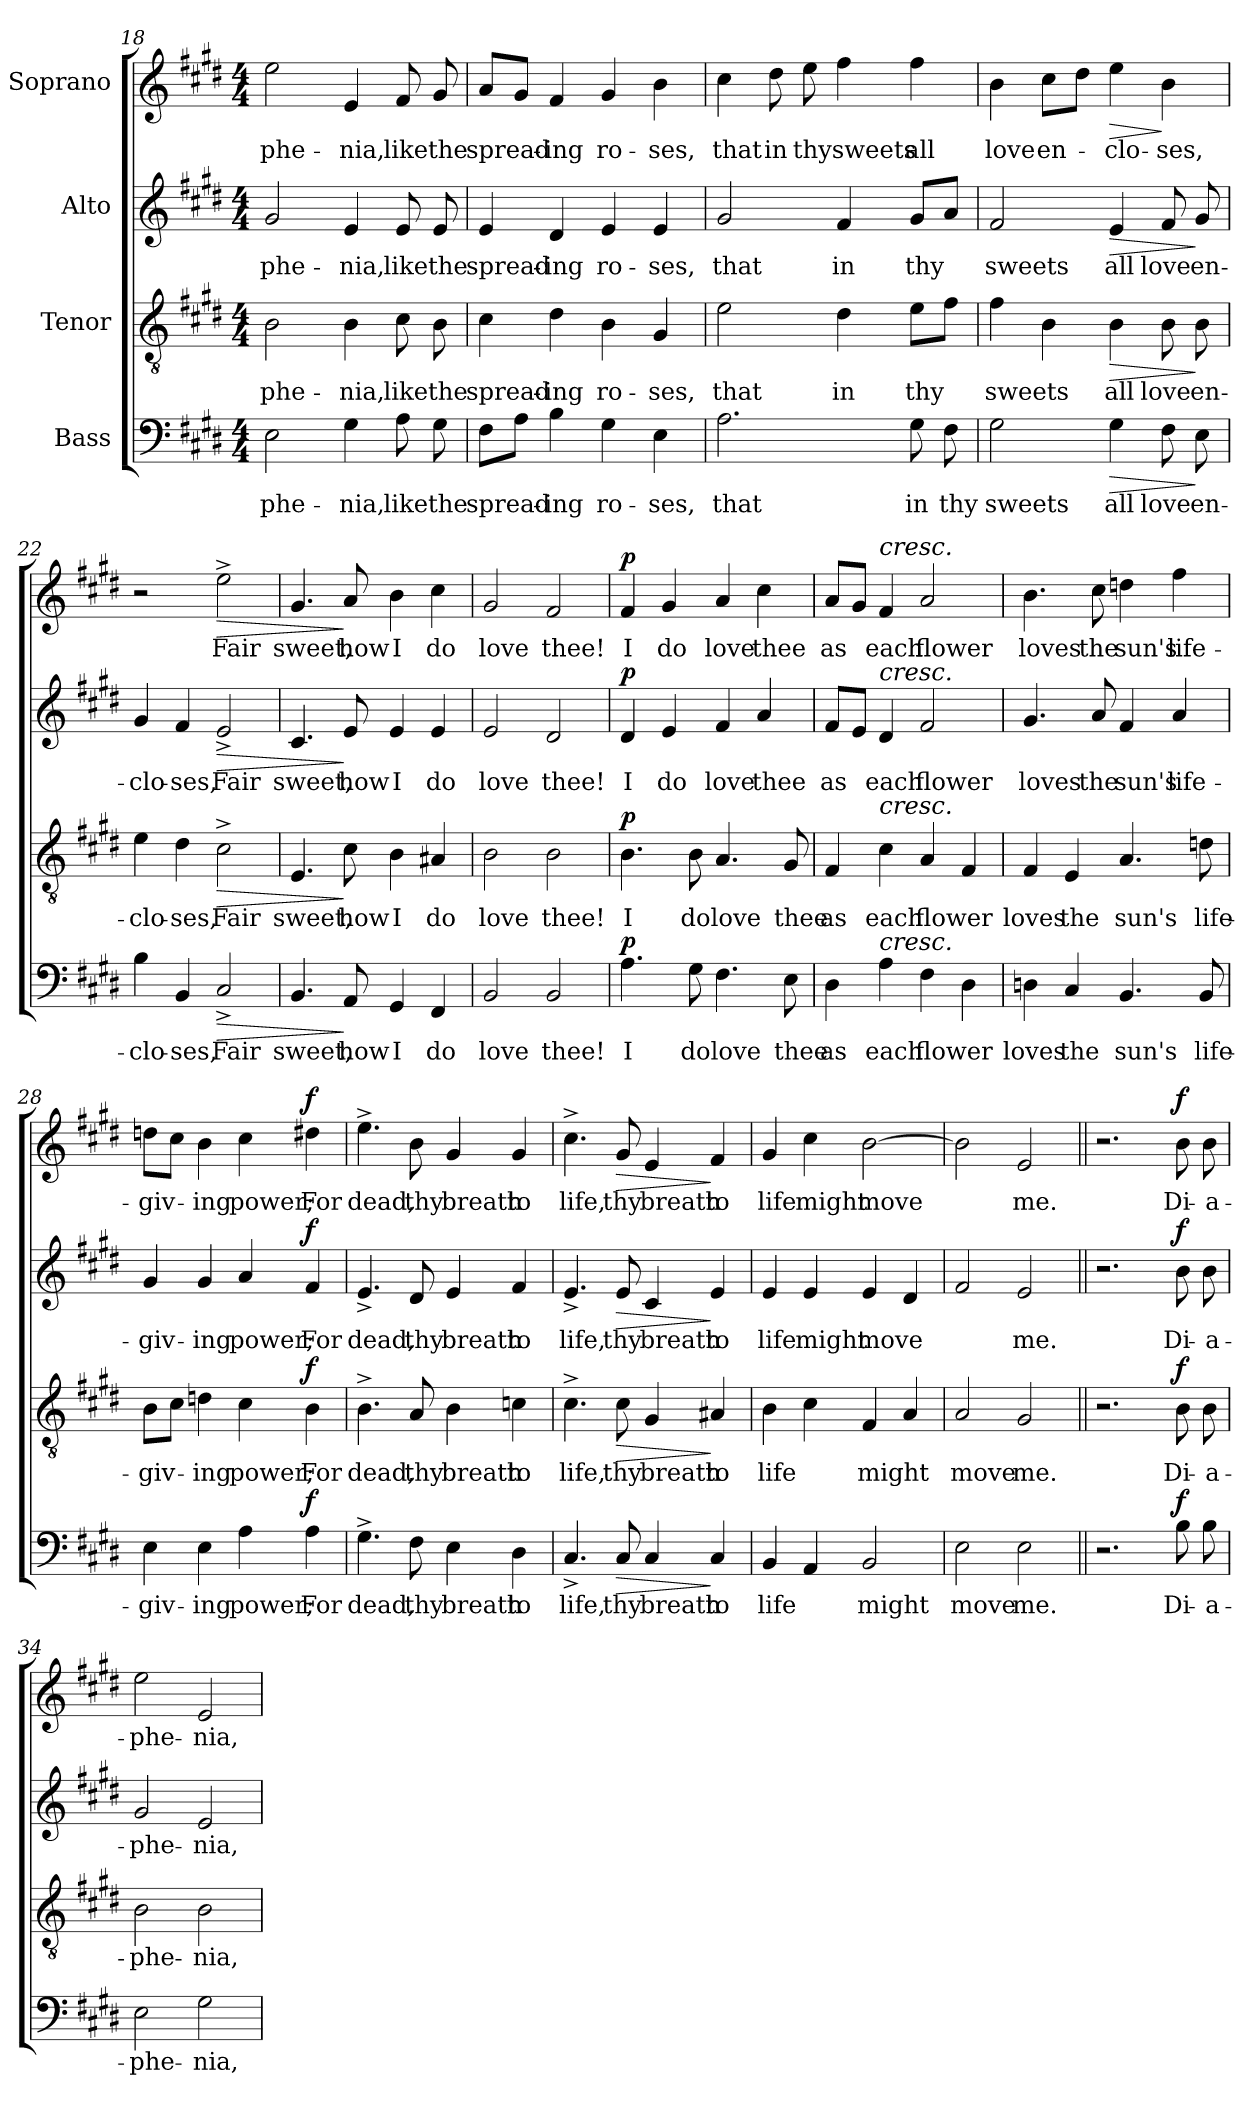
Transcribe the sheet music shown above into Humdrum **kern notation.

**kern	**text	**dynam	**kern	**text	**dynam	**kern	**text	**dynam	**kern	**text	**dynam
*part4	*part4	*part4	*part3	*part3	*part3	*part2	*part2	*part2	*part1	*part1	*part1
*staff4	*staff4	*staff4	*staff3	*staff3	*staff3	*staff2	*staff2	*staff2	*staff1	*staff1	*staff1
*I"Bass	*	*	*I"Tenor	*	*	*I"Alto	*	*	*I"Soprano	*	*
*clefF4	*	*	*clefGv2	*	*	*clefG2	*	*	*clefG2	*	*
*k[f#c#g#d#]	*	*	*k[f#c#g#d#]	*	*	*k[f#c#g#d#]	*	*	*k[f#c#g#d#]	*	*
*E:	*	*	*E:	*	*	*E:	*	*	*E:	*	*
*M4/4	*	*	*M4/4	*	*	*M4/4	*	*	*M4/4	*	*
=18	=18	=18	=18	=18	=18	=18	=18	=18	=18	=18	=18
!	!LO:LY:b	!	!	!LO:LY:b	!	!	!LO:LY:b	!	!	!LO:LY:b	!
2E\	-phe-	.	2B\	-phe-	.	2g#/	-phe-	.	2ee\	-phe-	.
!	!LO:LY:b	!	!	!LO:LY:b	!	!	!LO:LY:b	!	!	!LO:LY:b	!
4G#\	-nia,	.	4B\	-nia,	.	4e/	-nia,	.	4e/	-nia,	.
!	!LO:LY:b	!	!	!LO:LY:b	!	!	!LO:LY:b	!	!	!LO:LY:b	!
8A\	like	.	8c#\	like	.	8e/	like	.	8f#/	like	.
!	!LO:LY:b	!	!	!LO:LY:b	!	!	!LO:LY:b	!	!	!LO:LY:b	!
8G#\	the	.	8B\	the	.	8e/	the	.	8g#/	the	.
=19	=19	=19	=19	=19	=19	=19	=19	=19	=19	=19	=19
!	!LO:LY:b	!	!	!LO:LY:b	!	!	!LO:LY:b	!	!	!LO:LY:b	!
8F#\L	spread-	.	4c#\	spread-	.	4e/	spread-	.	8a/L	spread-	.
8A\J	.	.	.	.	.	.	.	.	8g#/J	.	.
!	!LO:LY:b	!	!	!LO:LY:b	!	!	!LO:LY:b	!	!	!LO:LY:b	!
4B\	-ing	.	4d#\	-ing	.	4d#/	-ing	.	4f#/	-ing	.
!	!LO:LY:b	!	!	!LO:LY:b	!	!	!LO:LY:b	!	!	!LO:LY:b	!
4G#\	ro-	.	4B\	ro-	.	4e/	ro-	.	4g#/	ro-	.
!	!LO:LY:b	!	!	!LO:LY:b	!	!	!LO:LY:b	!	!	!LO:LY:b	!
4E\	-ses,	.	4G#/	-ses,	.	4e/	-ses,	.	4b\	-ses,	.
=20	=20	=20	=20	=20	=20	=20	=20	=20	=20	=20	=20
!	!LO:LY:b	!	!	!LO:LY:b	!	!	!LO:LY:b	!	!	!LO:LY:b	!
2.A\	that	.	2e\	that	.	2g#/	that	.	4cc#\	that	.
!	!	!	!	!	!	!	!	!	!	!LO:LY:b	!
.	.	.	.	.	.	.	.	.	8dd#\	in	.
!	!	!	!	!	!	!	!	!	!	!LO:LY:b	!
.	.	.	.	.	.	.	.	.	8ee\	thy	.
!	!	!	!	!LO:LY:b	!	!	!LO:LY:b	!	!	!LO:LY:b	!
.	.	.	4d#\	in	.	4f#/	in	.	4ff#\	sweets	.
!	!LO:LY:b	!	!	!LO:LY:b	!	!	!LO:LY:b	!	!	!LO:LY:b	!
8G#\	in	.	8e\L	thy	.	8g#/L	thy	.	4ff#\	all	.
!	!LO:LY:b	!	!	!	!	!	!	!	!	!	!
8F#\	thy	.	8f#\J	.	.	8a/J	.	.	.	.	.
!!LO:LB:g=z
=21	=21	=21	=21	=21	=21	=21	=21	=21	=21	=21	=21
!	!LO:LY:b	!	!	!LO:LY:b	!	!	!LO:LY:b	!	!	!LO:LY:b	!
2G#\	sweets	.	4f#\	sweets	.	2f#/	sweets	.	4b\	love	.
!	!	!	!	!	!	!	!	!	!	!LO:LY:b	!
.	.	.	4B\	.	.	.	.	.	8cc#\L	en-	.
.	.	.	.	.	.	.	.	.	8dd#\J	.	.
!	!LO:LY:b	!LO:HP:b	!	!LO:LY:b	!LO:HP:b	!	!LO:LY:b	!LO:HP:b	!	!LO:LY:b	!LO:HP:b
4G#\	all	>	4B\	all	>	4e/	all	>	4ee\	-clo-	>
!	!LO:LY:b	!	!	!LO:LY:b	!	!	!LO:LY:b	!	!	!LO:LY:b	!
8F#\	love	.	8B\	love	.	8f#/	love	.	4b\	-ses,	]
!	!LO:LY:b	!	!	!LO:LY:b	!	!	!LO:LY:b	!	!	!	!
8E\	en-	]	8B\	en-	]	8g#/	en-	]	.	.	.
=22	=22	=22	=22	=22	=22	=22	=22	=22	=22	=22	=22
!	!LO:LY:b	!	!	!LO:LY:b	!	!	!LO:LY:b	!	!	!	!
4B\	-clo-	.	4e\	-clo-	.	4g#/	-clo-	.	2r	.	.
!	!LO:LY:b	!	!	!LO:LY:b	!	!	!LO:LY:b	!	!	!	!
4BB/	-ses,	.	4d#\	-ses,	.	4f#/	-ses,	.	.	.	.
!	!LO:LY:b	!LO:HP:b	!	!LO:LY:b	!LO:HP:b	!	!LO:LY:b	!LO:HP:b	!	!LO:LY:b	!LO:HP:b
2C#^>/	Fair	>	2c#^>\	Fair	>	2e^>/	Fair	>	2ee^>\	Fair	>
=23	=23	=23	=23	=23	=23	=23	=23	=23	=23	=23	=23
!	!LO:LY:b	!	!	!LO:LY:b	!	!	!LO:LY:b	!	!	!LO:LY:b	!
4.BB/	sweet,	.	4.E/	sweet,	.	4.c#/	sweet,	.	4.g#/	sweet,	.
!	!LO:LY:b	!	!	!LO:LY:b	!	!	!LO:LY:b	!	!	!LO:LY:b	!
8AA/	how	]	8c#\	how	]	8e/	how	]	8a/	how	]
!	!LO:LY:b	!	!	!LO:LY:b	!	!	!LO:LY:b	!	!	!LO:LY:b	!
4GG#/	I	.	4B\	I	.	4e/	I	.	4b\	I	.
!	!LO:LY:b	!	!	!LO:LY:b	!	!	!LO:LY:b	!	!	!LO:LY:b	!
4FF#/	do	.	4A#X/	do	.	4e/	do	.	4cc#\	do	.
=24	=24	=24	=24	=24	=24	=24	=24	=24	=24	=24	=24
!	!LO:LY:b	!	!	!LO:LY:b	!	!	!LO:LY:b	!	!	!LO:LY:b	!
2BB/	love	.	2B\	love	.	2e/	love	.	2g#/	love	.
!	!LO:LY:b	!	!	!LO:LY:b	!	!	!LO:LY:b	!	!	!LO:LY:b	!
2BB/	thee!	.	2B\	thee!	.	2d#/	thee!	.	2f#/	thee!	.
!!LO:PB:g=z
=25	=25	=25	=25	=25	=25	=25	=25	=25	=25	=25	=25
!	!LO:LY:b	!LO:DY:a	!	!LO:LY:b	!LO:DY:b	!	!LO:LY:b	!LO:DY:a	!	!LO:LY:b	!LO:DY:a
4.A\	I	p	4.B\	I	p	4d#/	I	p	4f#/	I	p
!	!	!	!	!	!	!	!LO:LY:b	!	!	!LO:LY:b	!
.	.	.	.	.	.	4e/	do	.	4g#/	do	.
!	!LO:LY:b	!	!	!LO:LY:b	!	!	!	!	!	!	!
8G#\	do	.	8B\	do	.	.	.	.	.	.	.
!	!LO:LY:b	!	!	!LO:LY:b	!	!	!LO:LY:b	!	!	!LO:LY:b	!
4.F#\	love	.	4.A/	love	.	4f#/	love	.	4a/	love	.
!	!	!	!	!	!	!	!LO:LY:b	!	!	!LO:LY:b	!
.	.	.	.	.	.	4a/	thee	.	4cc#\	thee	.
!	!LO:LY:b	!	!	!LO:LY:b	!	!	!	!	!	!	!
8E\	thee	.	8G#/	thee	.	.	.	.	.	.	.
=26	=26	=26	=26	=26	=26	=26	=26	=26	=26	=26	=26
!	!LO:LY:b	!	!	!LO:LY:b	!	!	!LO:LY:b	!	!	!LO:LY:b	!
4D#\	as	.	4F#/	as	.	8f#/L	as	.	8a/L	as	.
.	.	.	.	.	.	8e/J	.	.	8g#/J	.	.
!	!	!	!	!	!	!	!	!	!LO:TX:a:i:t=cresc.	!	!
!	!	!	!	!	!	!LO:TX:a:i:t=cresc.	!	!	!	!	!
!	!	!	!LO:TX:a:i:t=cresc.	!	!	!	!	!	!	!	!
!LO:TX:a:i:t=cresc.	!	!	!	!	!	!	!	!	!	!	!
!	!LO:LY:b	!	!	!LO:LY:b	!	!	!LO:LY:b	!	!	!LO:LY:b	!
4A\	each	.	4c#\	each	.	4d#/	each	.	4f#/	each	.
!	!LO:LY:b	!	!	!LO:LY:b	!	!	!LO:LY:b	!	!	!LO:LY:b	!
4F#\	flower	.	4A/	flower	.	2f#/	flower	.	2a/	flower	.
4D#\	.	.	4F#/	.	.	.	.	.	.	.	.
=27	=27	=27	=27	=27	=27	=27	=27	=27	=27	=27	=27
!	!LO:LY:b	!	!	!LO:LY:b	!	!	!LO:LY:b	!	!	!LO:LY:b	!
4Dn\	loves	.	4F#/	loves	.	4.g#/	loves	.	4.b\	loves	.
!	!LO:LY:b	!	!	!LO:LY:b	!	!	!	!	!	!	!
4C#/	the	.	4E/	the	.	.	.	.	.	.	.
!	!	!	!	!	!	!	!LO:LY:b	!	!	!LO:LY:b	!
.	.	.	.	.	.	8a/	the	.	8cc#\	the	.
!	!LO:LY:b	!	!	!LO:LY:b	!	!	!LO:LY:b	!	!	!LO:LY:b	!
4.BB/	sun's	.	4.A/	sun's	.	4f#/	sun's	.	4ddn\	sun's	.
!	!	!	!	!	!	!	!LO:LY:b	!	!	!LO:LY:b	!
.	.	.	.	.	.	4a/	life-	.	4ff#\	life-	.
!	!LO:LY:b	!	!	!LO:LY:b	!	!	!	!	!	!	!
8BB/	life-	.	8dn\	life-	.	.	.	.	.	.	.
=28	=28	=28	=28	=28	=28	=28	=28	=28	=28	=28	=28
!	!LO:LY:b	!	!	!LO:LY:b	!	!	!LO:LY:b	!	!	!LO:LY:b	!
4E\	-giv-	.	8B\L	-giv-	.	4g#/	-giv-	.	8ddn\L	-giv-	.
.	.	.	8c#\J	.	.	.	.	.	8cc#\J	.	.
!	!LO:LY:b	!	!	!LO:LY:b	!	!	!LO:LY:b	!	!	!LO:LY:b	!
4E\	-ing	.	4dn\	-ing	.	4g#/	-ing	.	4b\	-ing	.
!	!LO:LY:b	!	!	!LO:LY:b	!	!	!LO:LY:b	!	!	!LO:LY:b	!
4A\	power;	.	4c#\	power;	.	4a/	power;	.	4cc#\	power;	.
!	!LO:LY:b	!LO:DY:a	!	!LO:LY:b	!LO:DY:b	!	!LO:LY:b	!LO:DY:a	!	!LO:LY:b	!LO:DY:a
4A\	For	f	4B\	For	f	4f#/	For	f	4dd#X\	For	f
!!LO:LB:g=z
=29	=29	=29	=29	=29	=29	=29	=29	=29	=29	=29	=29
!	!LO:LY:b	!	!	!LO:LY:b	!	!	!LO:LY:b	!	!	!LO:LY:b	!
4.G#^>\	dead,	.	4.B^>\	dead,	.	4.e^>/	dead,	.	4.ee^>\	dead,	.
!	!LO:LY:b	!	!	!LO:LY:b	!	!	!LO:LY:b	!	!	!LO:LY:b	!
8F#\	thy	.	8A/	thy	.	8d#/	thy	.	8b\	thy	.
!	!LO:LY:b	!	!	!LO:LY:b	!	!	!LO:LY:b	!	!	!LO:LY:b	!
4E\	breath	.	4B\	breath	.	4e/	breath	.	4g#/	breath	.
!	!LO:LY:b	!	!	!LO:LY:b	!	!	!LO:LY:b	!	!	!LO:LY:b	!
4D#\	to	.	4cn\	to	.	4f#/	to	.	4g#/	to	.
=30	=30	=30	=30	=30	=30	=30	=30	=30	=30	=30	=30
!	!LO:LY:b	!	!	!LO:LY:b	!	!	!LO:LY:b	!	!	!LO:LY:b	!
4.C#^>/	life,	.	4.c#^>\	life,	.	4.e^>/	life,	.	4.cc#^>\	life,	.
!	!LO:LY:b	!LO:HP:b	!	!LO:LY:b	!LO:HP:b	!	!LO:LY:b	!LO:HP:b	!	!LO:LY:b	!LO:HP:b
8C#/	thy	>	8c#\	thy	>	8e/	thy	>	8g#/	thy	>
!	!LO:LY:b	!	!	!LO:LY:b	!	!	!LO:LY:b	!	!	!LO:LY:b	!
4C#/	breath	.	4G#/	breath	.	4c#/	breath	.	4e/	breath	.
!	!LO:LY:b	!	!	!LO:LY:b	!	!	!LO:LY:b	!	!	!LO:LY:b	!
4C#/	to	]	4A#X/	to	]	4e/	to	]	4f#/	to	]
=31	=31	=31	=31	=31	=31	=31	=31	=31	=31	=31	=31
!	!LO:LY:b	!	!	!LO:LY:b	!	!	!LO:LY:b	!	!	!LO:LY:b	!
4BB/	life	.	4B\	life	.	4e/	life	.	4g#/	life	.
!	!	!	!	!	!	!	!LO:LY:b	!	!	!LO:LY:b	!
4AA/	.	.	4c#\	.	.	4e/	might	.	4cc#\	might	.
!	!LO:LY:b	!	!	!LO:LY:b	!	!	!LO:LY:b	!	!	!LO:LY:b	!
2BB/	might	.	4F#/	might	.	4e/	move	.	[2b\	move	.
.	.	.	4A/	.	.	4d#/	.	.	.	.	.
=32	=32	=32	=32	=32	=32	=32	=32	=32	=32	=32	=32
!	!LO:LY:b	!	!	!LO:LY:b	!	!	!	!	!	!	!
2E\	move	.	2A/	move	.	2f#/	.	.	2b\]	.	.
!	!LO:LY:b	!	!	!LO:LY:b	!	!	!LO:LY:b	!	!	!LO:LY:b	!
2E\	me.	.	2G#/	me.	.	2e/	me.	.	2e/	me.	.
!!LO:LB:g=z
=33||	=33||	=33||	=33||	=33||	=33||	=33||	=33||	=33||	=33||	=33||	=33||
2.r	.	.	2.r	.	.	2.r	.	.	2.r	.	.
!	!LO:LY:b	!LO:DY:a	!	!LO:LY:b	!LO:DY:a	!	!LO:LY:b	!LO:DY:a	!	!LO:LY:b	!LO:DY:a
8B\	Di-	f	8B\	Di-	f	8b\	Di-	f	8b\	Di-	f
!	!LO:LY:b	!	!	!LO:LY:b	!	!	!LO:LY:b	!	!	!LO:LY:b	!
8B\	-a-	.	8B\	-a-	.	8b\	-a-	.	8b\	-a-	.
=34	=34	=34	=34	=34	=34	=34	=34	=34	=34	=34	=34
!	!LO:LY:b	!	!	!LO:LY:b	!	!	!LO:LY:b	!	!	!LO:LY:b	!
2E\	-phe-	.	2B\	-phe-	.	2g#/	-phe-	.	2ee\	-phe-	.
!	!LO:LY:b	!	!	!LO:LY:b	!	!	!LO:LY:b	!	!	!LO:LY:b	!
2G#\	-nia,	.	2B\	-nia,	.	2e/	-nia,	.	2e/	-nia,	.
=	=	=	=	=	=	=	=	=	=	=	=
*-	*-	*-	*-	*-	*-	*-	*-	*-	*-	*-	*-
